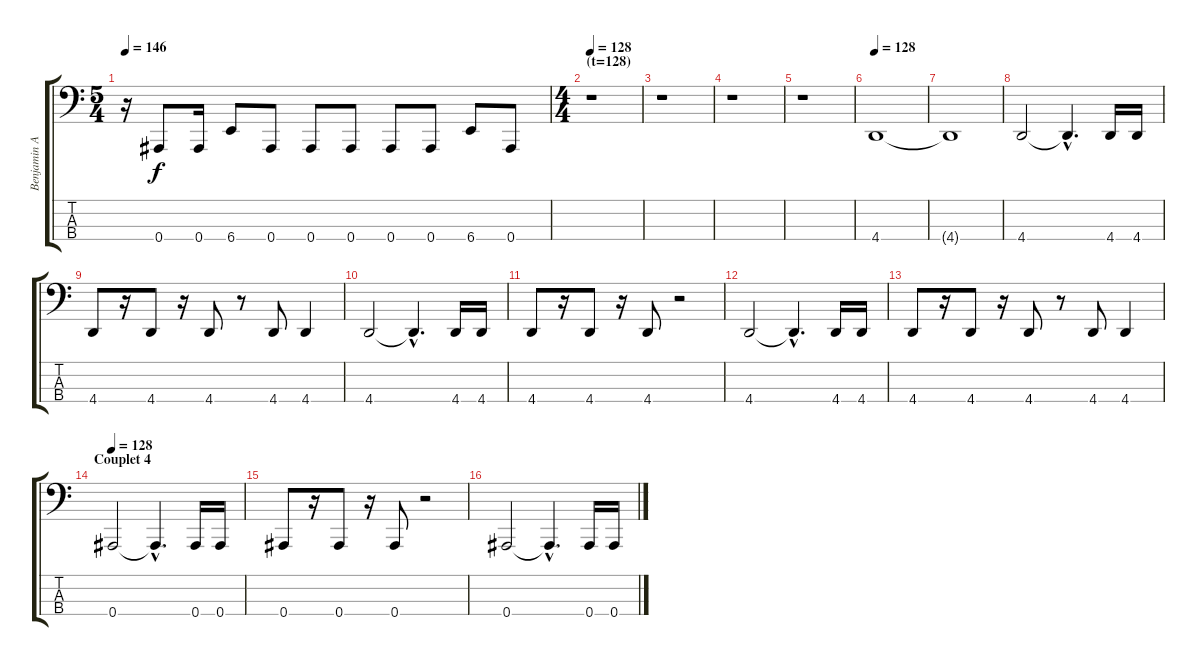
\track ("Benjamin ANDRIEUX - Basse" "Benjamin A") {instrument synthbass2}
\staff {score tabs}
\tuning (Db2 Ab1 Eb1 Bb0) {hide}
\ts (5 4)
\tempo 146
\clef f4
\ks c
r.16{dy f} 0.4.8 0.4.16 6.4.8 0.4.8 0.4.8 0.4.8 0.4.8 0.4.8 6.4.8 0.4.8 |
\ts (4 4)
\section ("" "(t=128)")
\tempo 128
r.1 |
r.1 |
r.1 |
r.1 |
\section ("" "")
\tempo 128
4.4.1{volume 16 balance 8 instrument synthbass2} |
4.4{t}.1 |
4.4.2 4.4{hac t}.4{d} 4.4.16 4.4.16 |
4.4.8 r.16 4.4.8 r.16 4.4.8 r.8 4.4.8 4.4.4 |
4.4.2 4.4{hac t}.4{d} 4.4.16 4.4.16 |
4.4.8 r.16 4.4.8 r.16 4.4.8 r.2 |
4.4.2 4.4{hac t}.4{d} 4.4.16 4.4.16 |
4.4.8 r.16 4.4.8 r.16 4.4.8 r.8 4.4.8 4.4.4 |
\section ("" "Couplet 4")
\tempo 128
0.4.2{volume 16 balance 8 instrument synthbass2} 0.4{hac t}.4{d} 0.4.16 0.4.16 |
0.4.8 r.16 0.4.8 r.16 0.4.8 r.2 |
0.4.2 0.4{hac t}.4{d} 0.4.16 0.4.16
